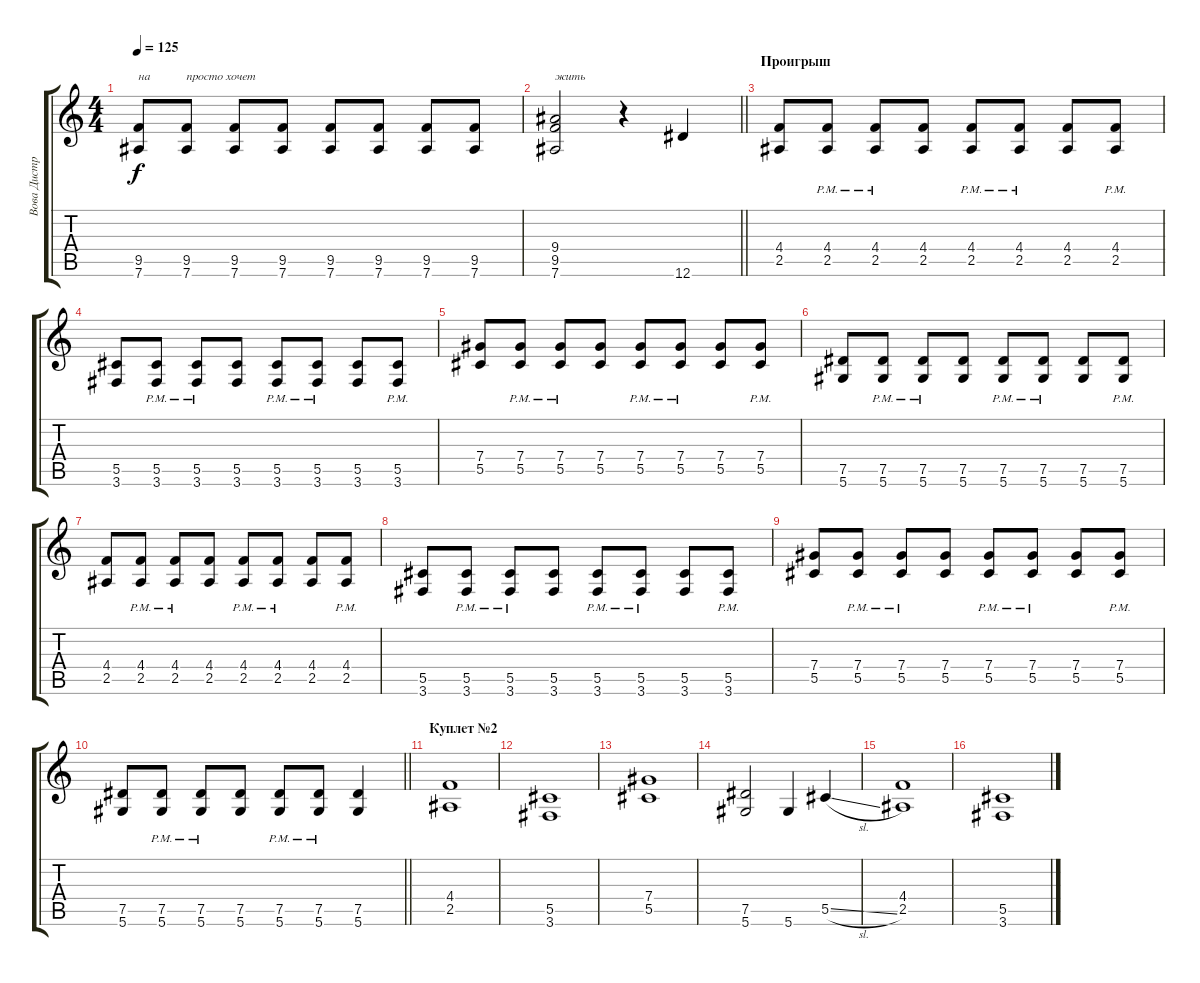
\track ("Вова Дистр" "Вова Дистр") {instrument distortionguitar}
\staff {score tabs}
\tuning (Eb4 Bb3 Gb3 Db3 Ab2 Eb2) {hide}
\ts (4 4)
\tempo 125
\clef g2
\ks c
(9.5 7.6).8{txt "на" dy f} (9.5 7.6).8{txt "просто хочет"} (9.5 7.6).8 (9.5 7.6).8 (9.5 7.6).8 (9.5 7.6).8 (9.5 7.6).8 (9.5 7.6).8 |
\barLineRight lightlight
(9.4 9.5 7.6).2{txt "жить"} r.4 12.6.4 |
\section ("" "Проигрыш")
(4.4 2.5).8 (4.4{pm} 2.5{pm}).8 (4.4{pm} 2.5{pm}).8 (4.4 2.5).8 (4.4{pm} 2.5{pm}).8 (4.4{pm} 2.5{pm}).8 (4.4 2.5).8 (4.4{pm} 2.5{pm}).8 |
(5.5 3.6).8 (5.5{pm} 3.6{pm}).8 (5.5{pm} 3.6{pm}).8 (5.5 3.6).8 (5.5{pm} 3.6{pm}).8 (5.5{pm} 3.6{pm}).8 (5.5 3.6).8 (5.5{pm} 3.6{pm}).8 |
(7.4 5.5).8 (7.4{pm} 5.5{pm}).8 (7.4{pm} 5.5{pm}).8 (7.4 5.5).8 (7.4{pm} 5.5{pm}).8 (7.4{pm} 5.5{pm}).8 (7.4 5.5).8 (7.4{pm} 5.5{pm}).8 |
(7.5 5.6).8 (7.5{pm} 5.6{pm}).8 (7.5{pm} 5.6{pm}).8 (7.5 5.6).8 (7.5{pm} 5.6{pm}).8 (7.5{pm} 5.6{pm}).8 (7.5 5.6).8 (7.5{pm} 5.6{pm}).8 |
(4.4 2.5).8 (4.4{pm} 2.5{pm}).8 (4.4{pm} 2.5{pm}).8 (4.4 2.5).8 (4.4{pm} 2.5{pm}).8 (4.4{pm} 2.5{pm}).8 (4.4 2.5).8 (4.4{pm} 2.5{pm}).8 |
(5.5 3.6).8 (5.5{pm} 3.6{pm}).8 (5.5{pm} 3.6{pm}).8 (5.5 3.6).8 (5.5{pm} 3.6{pm}).8 (5.5{pm} 3.6{pm}).8 (5.5 3.6).8 (5.5{pm} 3.6{pm}).8 |
(7.4 5.5).8 (7.4{pm} 5.5{pm}).8 (7.4{pm} 5.5{pm}).8 (7.4 5.5).8 (7.4{pm} 5.5{pm}).8 (7.4{pm} 5.5{pm}).8 (7.4 5.5).8 (7.4{pm} 5.5{pm}).8 |
\barLineRight lightlight
(7.5 5.6).8 (7.5{pm} 5.6{pm}).8 (7.5{pm} 5.6{pm}).8 (7.5 5.6).8 (7.5{pm} 5.6{pm}).8 (7.5{pm} 5.6{pm}).8 (7.5 5.6).4 |
\section ("" "Куплет №2")
(4.4 2.5).1 |
(5.5 3.6).1 |
(7.4 5.5).1 |
(7.5 5.6).2 5.6.4 5.5{sl}.4 |
(4.4 2.5).1 |
(5.5 3.6).1
